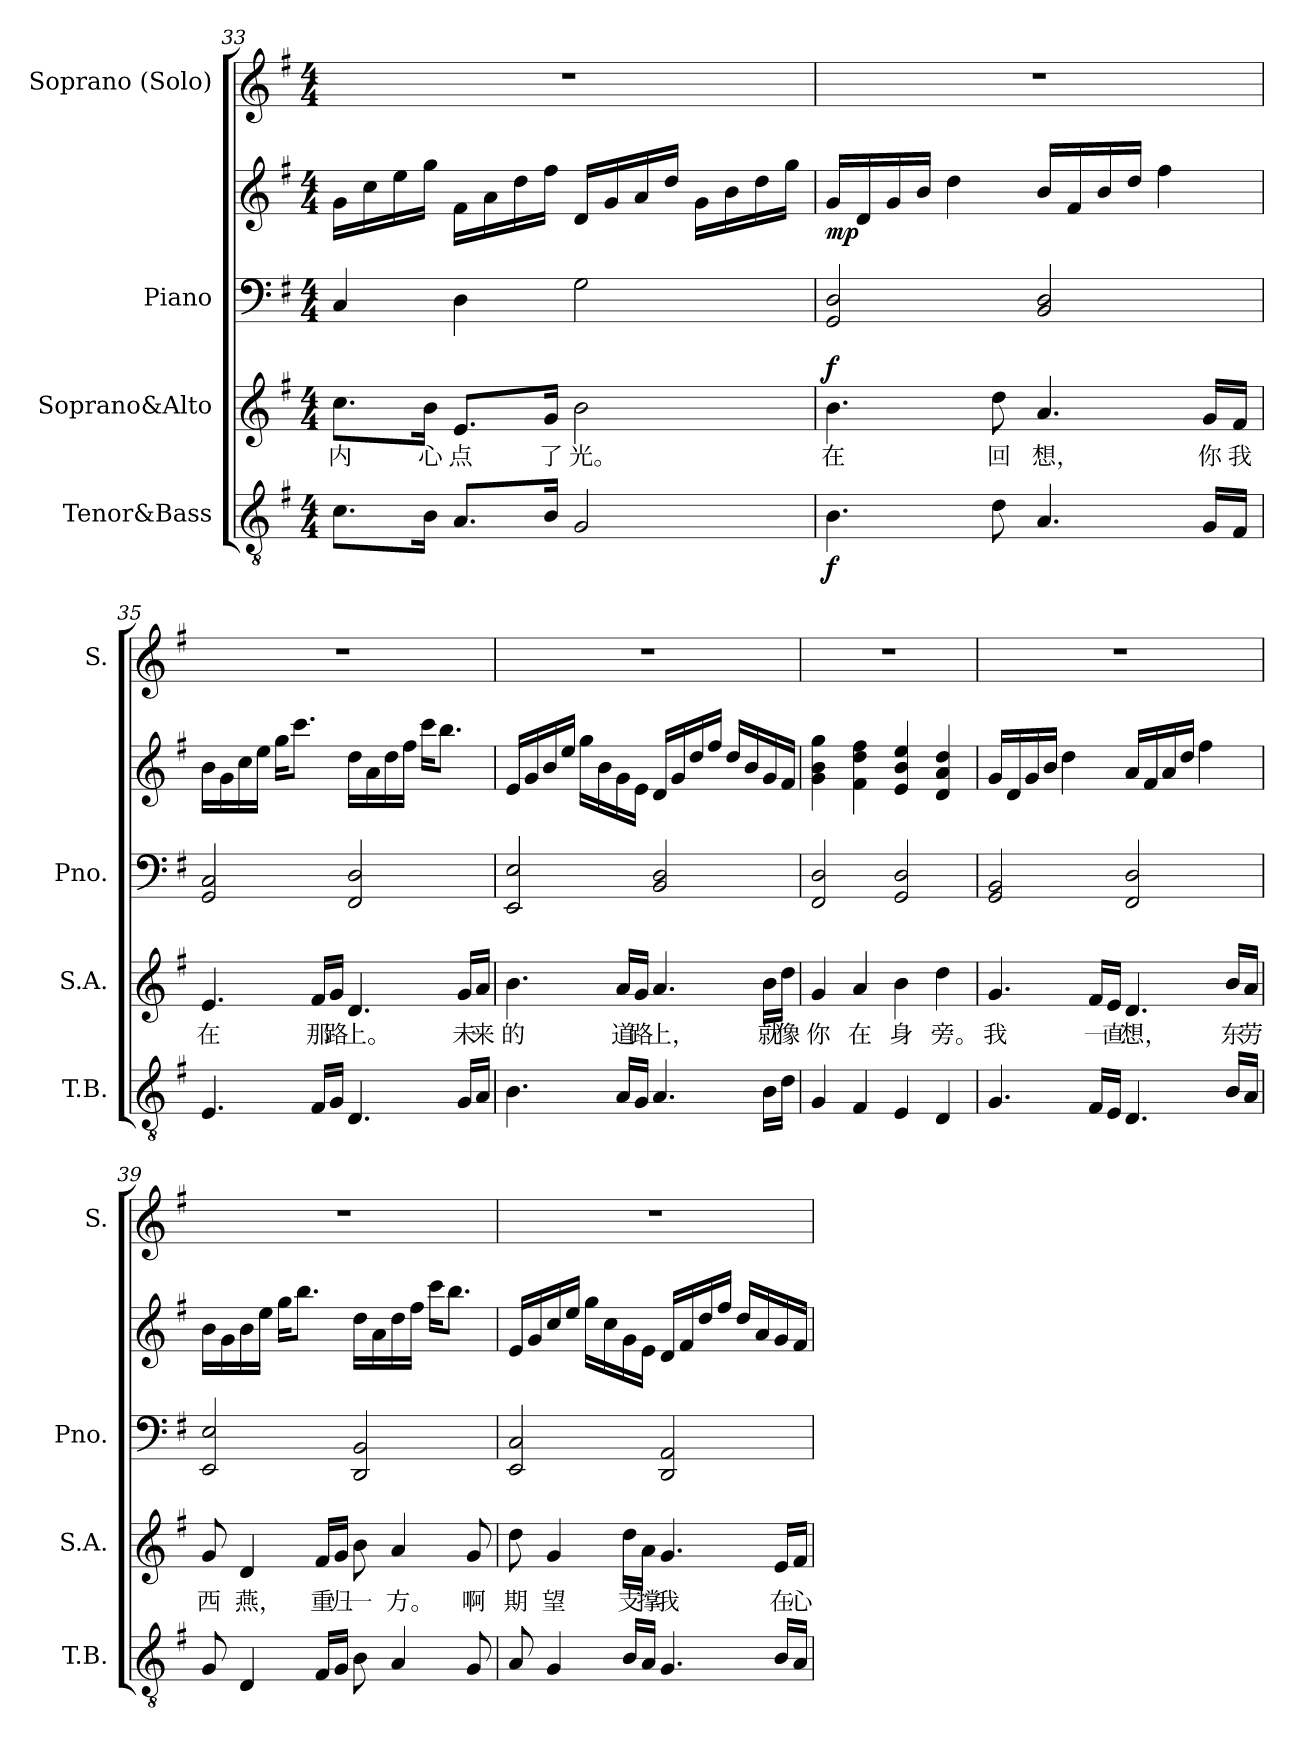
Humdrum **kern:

**kern	**dynam	**kern	**text	**dynam	**kern	**kern	**dynam	**kern
*part4	*part4	*part3	*part3	*part3	*part2	*part2	*part2	*part1
*staff5	*staff5	*staff4	*staff4	*staff4	*staff3	*staff2	*staff2/3	*staff1
*I"Tenor&amp;Bass	*	*I"Soprano&amp;Alto	*	*	*I"Piano	*	*	*I"Soprano (Solo)
*I'T.B.	*	*I'S.A.	*	*	*I'Pno.	*	*	*I'S.
!!LO:LB:g=z
*clefGv2	*	*clefG2	*	*	*clefF4	*clefG2	*	*clefG2
*k[f#]	*	*k[f#]	*	*	*k[f#]	*k[f#]	*	*k[f#]
*M4/4	*	*M4/4	*	*	*M4/4	*M4/4	*	*M4/4
=33	=33	=33	=33	=33	=33	=33	=33	=33
!	!	!	!LO:LY:b	!	!	!	!	!
8.c\L	.	8.cc\L	内	.	4C/	16g\LL	.	1r
.	.	.	.	.	.	16cc\	.	.
.	.	.	.	.	.	16ee\	.	.
!	!	!	!LO:LY:b	!	!	!	!	!
16B\Jk	.	16b\Jk	心	.	.	16gg\JJ	.	.
!	!	!	!LO:LY:b	!	!	!	!	!
8.A/L	.	8.e/L	点	.	4D\	16f#\LL	.	.
.	.	.	.	.	.	16a\	.	.
.	.	.	.	.	.	16dd\	.	.
!	!	!	!LO:LY:b	!	!	!	!	!
16B/Jk	.	16g/Jk	了	.	.	16ff#\JJ	.	.
!	!	!	!LO:LY:b	!	!	!	!	!
2G/	.	2b\	光。	.	2G\	16d/LL	.	.
.	.	.	.	.	.	16g/	.	.
.	.	.	.	.	.	16a/	.	.
.	.	.	.	.	.	16dd/JJ	.	.
.	.	.	.	.	.	16g\LL	.	.
.	.	.	.	.	.	16b\	.	.
.	.	.	.	.	.	16dd\	.	.
.	.	.	.	.	.	16gg\JJ	.	.
=34	=34	=34	=34	=34	=34	=34	=34	=34
!	!LO:DY:b	!	!LO:LY:b	!LO:DY:b	!	!	!LO:DY:b	!
4.B\	f	4.b\	在	f	2GG/ 2D/	16g/LL	mp	1r
.	.	.	.	.	.	16d/	.	.
.	.	.	.	.	.	16g/	.	.
.	.	.	.	.	.	16b/JJ	.	.
.	.	.	.	.	.	4dd\	.	.
!	!	!	!LO:LY:b	!	!	!	!	!
8d\	.	8dd\	回	.	.	.	.	.
!	!	!	!LO:LY:b	!	!	!	!	!
4.A/	.	4.a/	想，	.	2BB/ 2D/	16b/LL	.	.
.	.	.	.	.	.	16f#/	.	.
.	.	.	.	.	.	16b/	.	.
.	.	.	.	.	.	16dd/JJ	.	.
.	.	.	.	.	.	4ff#\	.	.
!	!	!	!LO:LY:b	!	!	!	!	!
16G/LL	.	16g/LL	你	.	.	.	.	.
!	!	!	!LO:LY:b	!	!	!	!	!
16F#/JJ	.	16f#/JJ	我	.	.	.	.	.
!!LO:LB:g=z
=35	=35	=35	=35	=35	=35	=35	=35	=35
!	!	!	!LO:LY:b	!	!	!	!	!
4.E/	.	4.e/	在	.	2GG/ 2C/	16b\LL	.	1r
.	.	.	.	.	.	16g\	.	.
.	.	.	.	.	.	16cc\	.	.
.	.	.	.	.	.	16ee\JJ	.	.
.	.	.	.	.	.	16gg\KL	.	.
.	.	.	.	.	.	8.ccc\J	.	.
!	!	!	!LO:LY:b	!	!	!	!	!
16F#/LL	.	16f#/LL	那	.	.	.	.	.
!	!	!	!LO:LY:b	!	!	!	!	!
16G/JJ	.	16g/JJ	路	.	.	.	.	.
!	!	!	!LO:LY:b	!	!	!	!	!
4.D/	.	4.d/	上。	.	2FF#/ 2D/	16dd\LL	.	.
.	.	.	.	.	.	16a\	.	.
.	.	.	.	.	.	16dd\	.	.
.	.	.	.	.	.	16ff#\JJ	.	.
.	.	.	.	.	.	16ccc\KL	.	.
.	.	.	.	.	.	8.bb\J	.	.
!	!	!	!LO:LY:b	!	!	!	!	!
16G/LL	.	16g/LL	未	.	.	.	.	.
!	!	!	!LO:LY:b	!	!	!	!	!
16A/JJ	.	16a/JJ	来	.	.	.	.	.
=36	=36	=36	=36	=36	=36	=36	=36	=36
!	!	!	!LO:LY:b	!	!	!	!	!
4.B\	.	4.b\	的	.	2EE/ 2E/	16e/LL	.	1r
.	.	.	.	.	.	16g/	.	.
.	.	.	.	.	.	16b/	.	.
.	.	.	.	.	.	16ee/JJ	.	.
.	.	.	.	.	.	16gg\LL	.	.
.	.	.	.	.	.	16b\	.	.
!	!	!	!LO:LY:b	!	!	!	!	!
16A/LL	.	16a/LL	道	.	.	16g\	.	.
!	!	!	!LO:LY:b	!	!	!	!	!
16G/JJ	.	16g/JJ	路	.	.	16e\JJ	.	.
!	!	!	!LO:LY:b	!	!	!	!	!
4.A/	.	4.a/	上，	.	2BB/ 2D/	16d/LL	.	.
.	.	.	.	.	.	16g/	.	.
.	.	.	.	.	.	16dd/	.	.
.	.	.	.	.	.	16ff#/JJ	.	.
.	.	.	.	.	.	16dd/LL	.	.
.	.	.	.	.	.	16b/	.	.
!	!	!	!LO:LY:b	!	!	!	!	!
16B\LL	.	16b\LL	就	.	.	16g/	.	.
!	!	!	!LO:LY:b	!	!	!	!	!
16d\JJ	.	16dd\JJ	像	.	.	16f#/JJ	.	.
=37	=37	=37	=37	=37	=37	=37	=37	=37
!	!	!	!LO:LY:b	!	!	!	!	!
4G/	.	4g/	你	.	2FF#/ 2D/	4g\ 4b\ 4gg\	.	1r
!	!	!	!LO:LY:b	!	!	!	!	!
4F#/	.	4a/	在	.	.	4f#\ 4dd\ 4ff#\	.	.
!	!	!	!LO:LY:b	!	!	!	!	!
4E/	.	4b\	身	.	2GG/ 2D/	4e/ 4b/ 4ee/	.	.
!	!	!	!LO:LY:b	!	!	!	!	!
4D/	.	4dd\	旁。	.	.	4d/ 4a/ 4dd/	.	.
!!LO:PB:g=z
=38	=38	=38	=38	=38	=38	=38	=38	=38
!	!	!	!LO:LY:b	!	!	!	!	!
4.G/	.	4.g/	我	.	2GG/ 2BB/	16g/LL	.	1r
.	.	.	.	.	.	16d/	.	.
.	.	.	.	.	.	16g/	.	.
.	.	.	.	.	.	16b/JJ	.	.
.	.	.	.	.	.	4dd\	.	.
!	!	!	!LO:LY:b	!	!	!	!	!
16F#/LL	.	16f#/LL	一	.	.	.	.	.
!	!	!	!LO:LY:b	!	!	!	!	!
16E/JJ	.	16e/JJ	直	.	.	.	.	.
!	!	!	!LO:LY:b	!	!	!	!	!
4.D/	.	4.d/	想，	.	2FF#/ 2D/	16a/LL	.	.
.	.	.	.	.	.	16f#/	.	.
.	.	.	.	.	.	16a/	.	.
.	.	.	.	.	.	16dd/JJ	.	.
.	.	.	.	.	.	4ff#\	.	.
!	!	!	!LO:LY:b	!	!	!	!	!
16B/LL	.	16b/LL	东	.	.	.	.	.
!	!	!	!LO:LY:b	!	!	!	!	!
16A/JJ	.	16a/JJ	劳	.	.	.	.	.
=39	=39	=39	=39	=39	=39	=39	=39	=39
!	!	!	!LO:LY:b	!	!	!	!	!
8G/	.	8g/	西	.	2EE/ 2E/	16b\LL	.	1r
.	.	.	.	.	.	16g\	.	.
!	!	!	!LO:LY:b	!	!	!	!	!
4D/	.	4d/	燕，	.	.	16b\	.	.
.	.	.	.	.	.	16ee\JJ	.	.
.	.	.	.	.	.	16gg\KL	.	.
.	.	.	.	.	.	8.bb\J	.	.
!	!	!	!LO:LY:b	!	!	!	!	!
16F#/LL	.	16f#/LL	重	.	.	.	.	.
!	!	!	!LO:LY:b	!	!	!	!	!
16G/JJ	.	16g/JJ	归	.	.	.	.	.
!	!	!	!LO:LY:b	!	!	!	!	!
8B\	.	8b\	一	.	2DD/ 2BB/	16dd\LL	.	.
.	.	.	.	.	.	16a\	.	.
!	!	!	!LO:LY:b	!	!	!	!	!
4A/	.	4a/	方。	.	.	16dd\	.	.
.	.	.	.	.	.	16ff#\JJ	.	.
.	.	.	.	.	.	16ccc\KL	.	.
.	.	.	.	.	.	8.bb\J	.	.
!	!	!	!LO:LY:b	!	!	!	!	!
8G/	.	8g/	啊	.	.	.	.	.
!!LO:LB:g=z
=40	=40	=40	=40	=40	=40	=40	=40	=40
!	!	!	!LO:LY:b	!	!	!	!	!
8A/	.	8dd\	期	.	2EE/ 2C/	16e/LL	.	1r
.	.	.	.	.	.	16g/	.	.
!	!	!	!LO:LY:b	!	!	!	!	!
4G/	.	4g/	望	.	.	16cc/	.	.
.	.	.	.	.	.	16ee/JJ	.	.
.	.	.	.	.	.	16gg\LL	.	.
.	.	.	.	.	.	16cc\	.	.
!	!	!	!LO:LY:b	!	!	!	!	!
16B/LL	.	16dd\LL	支	.	.	16g\	.	.
!	!	!	!LO:LY:b	!	!	!	!	!
16A/JJ	.	16a\JJ	撑	.	.	16e\JJ	.	.
!	!	!	!LO:LY:b	!	!	!	!	!
4.G/	.	4.g/	我	.	2DD/ 2AA/	16d/LL	.	.
.	.	.	.	.	.	16f#/	.	.
.	.	.	.	.	.	16dd/	.	.
.	.	.	.	.	.	16ff#/JJ	.	.
.	.	.	.	.	.	16dd/LL	.	.
.	.	.	.	.	.	16a/	.	.
!	!	!	!LO:LY:b	!	!	!	!	!
16B/LL	.	16e/LL	在	.	.	16g/	.	.
!	!	!	!LO:LY:b	!	!	!	!	!
16A/JJ	.	16f#/JJ	心	.	.	16f#/JJ	.	.
=	=	=	=	=	=	=	=	=
*-	*-	*-	*-	*-	*-	*-	*-	*-
